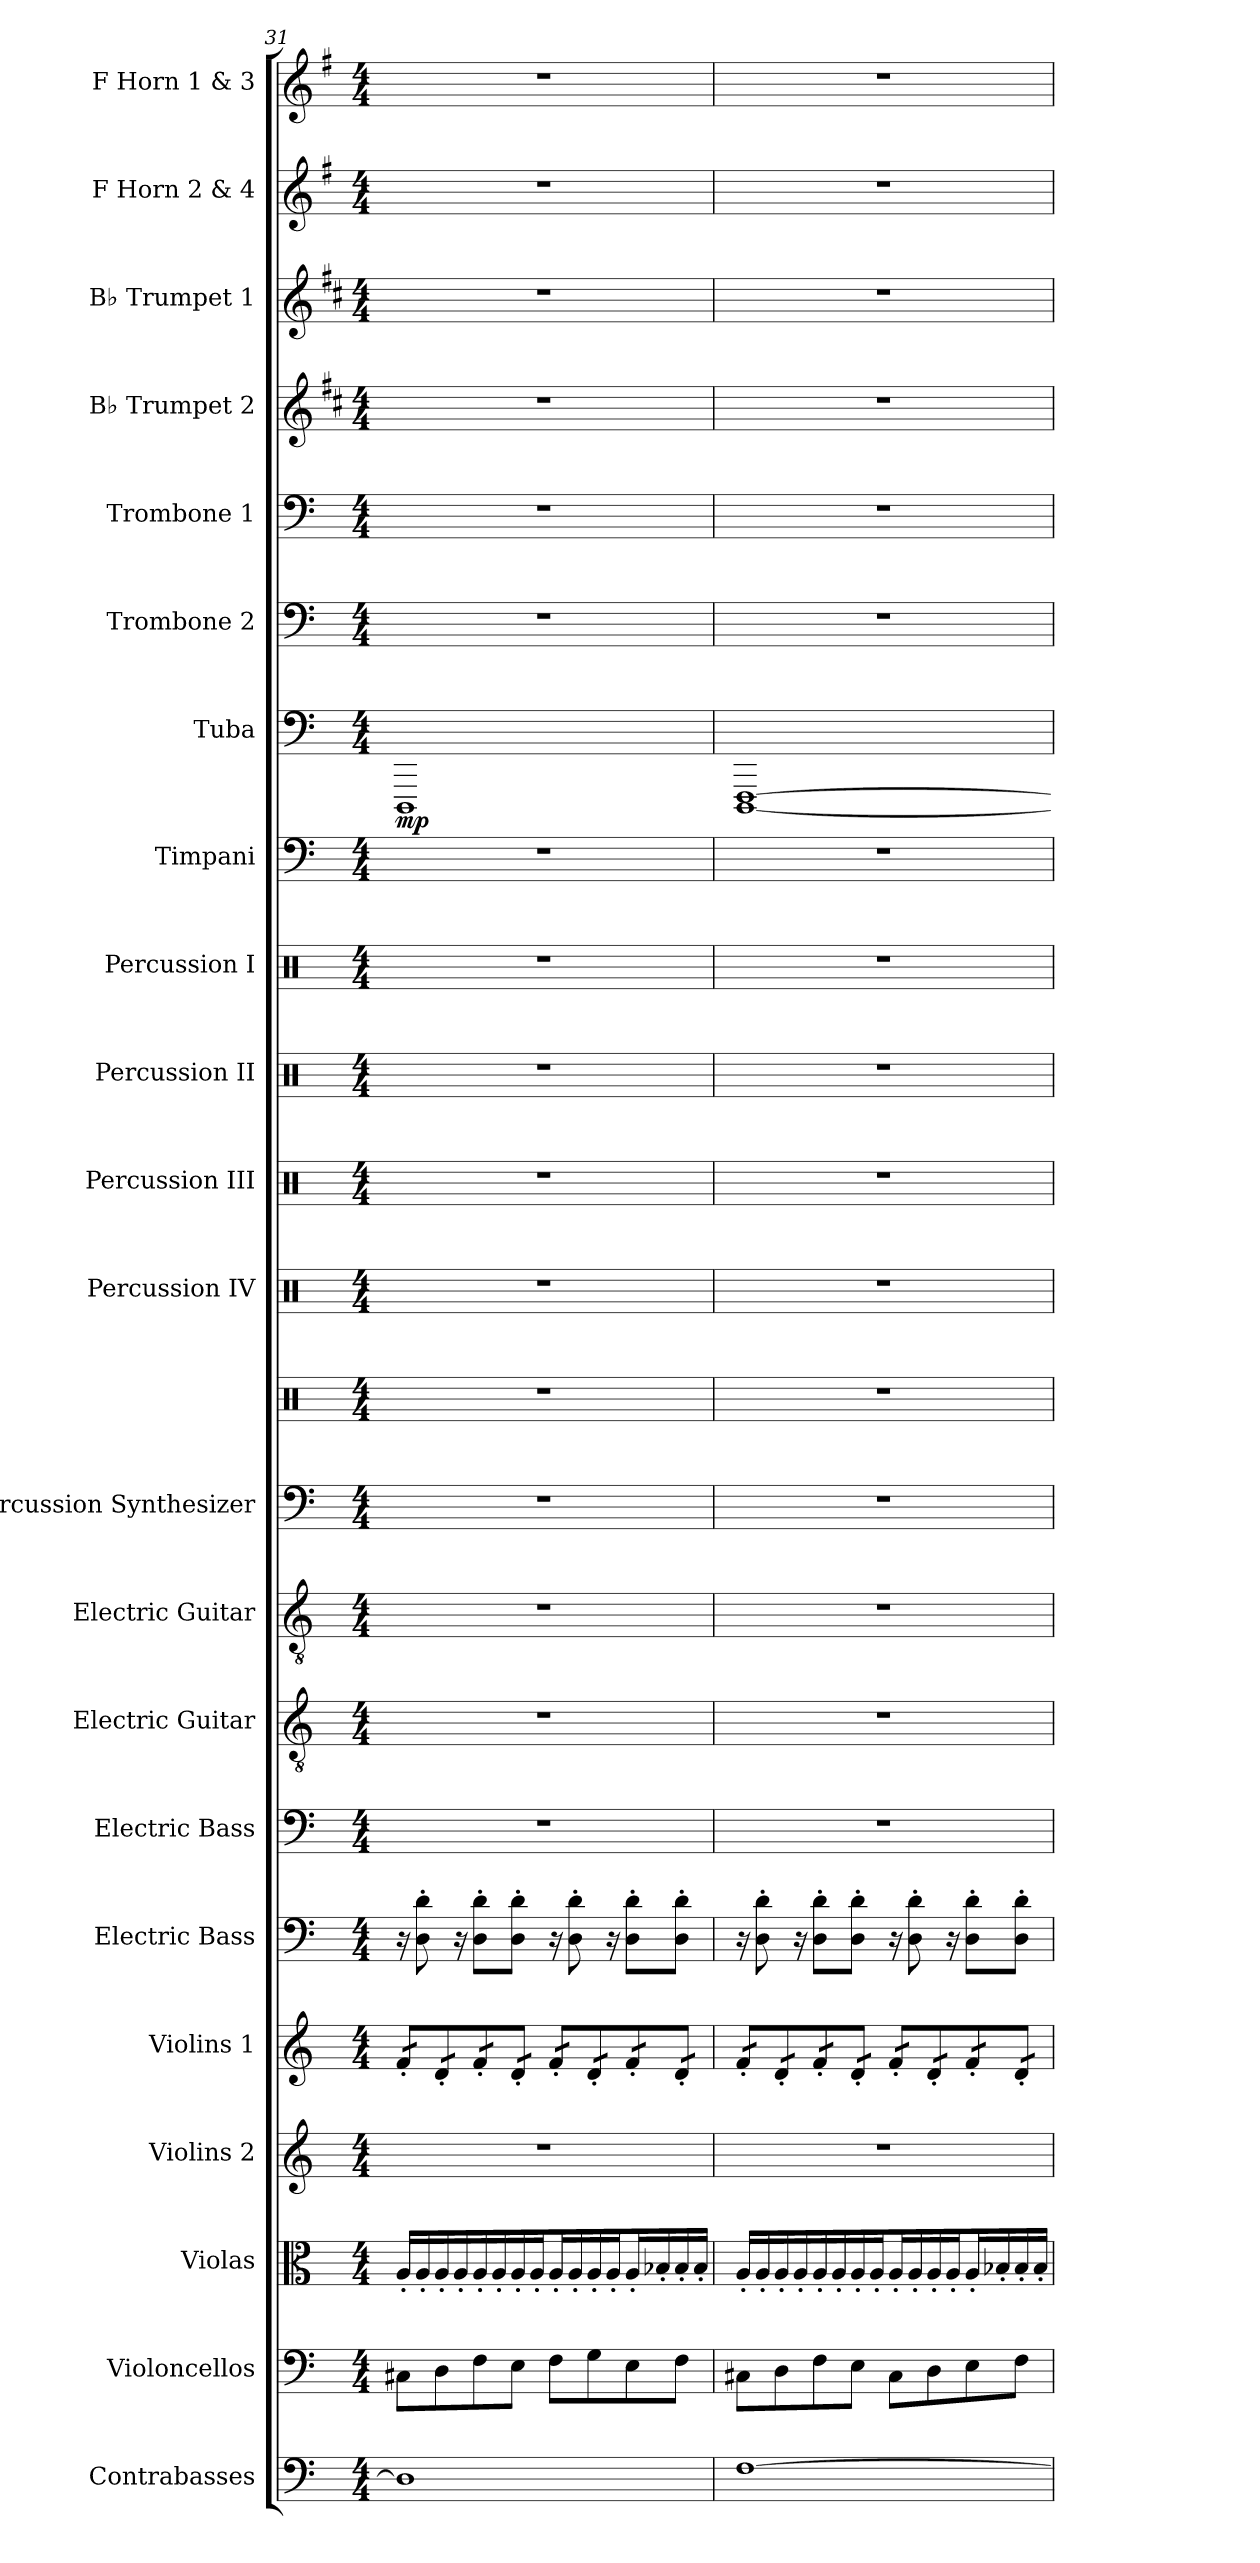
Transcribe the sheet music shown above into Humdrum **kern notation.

**kern	**kern	**kern	**kern	**kern	**kern	**kern	**kern	**kern	**kern	**kern	**kern	**kern	**kern	**kern	**kern	**kern	**dynam	**kern	**kern	**kern	**kern	**kern	**kern
*part22	*part21	*part20	*part19	*part18	*part17	*part16	*part15	*part14	*part13	*part13	*part12	*part11	*part10	*part9	*part8	*part7	*part7	*part6	*part5	*part4	*part3	*part2	*part1
*staff23	*staff22	*staff21	*staff20	*staff19	*staff18	*staff17	*staff16	*staff15	*staff14	*staff13	*staff12	*staff11	*staff10	*staff9	*staff8	*staff7	*staff7	*staff6	*staff5	*staff4	*staff3	*staff2	*staff1
*I"Contrabasses	*I"Violoncellos	*I"Violas	*I"Violins 2	*I"Violins 1	*I"Electric Bass	*I"Electric Bass	*I"Electric Guitar	*I"Electric Guitar	*I"Percussion Synthesizer	*	*I"Percussion IV	*I"Percussion III	*I"Percussion II	*I"Percussion I	*I"Timpani	*I"Tuba	*	*I"Trombone 2	*I"Trombone 1	*I"B♭ Trumpet 2	*I"B♭ Trumpet 1	*I"F Horn 2 &amp; 4	*I"F Horn 1 &amp; 3
*I'Cbs.	*I'Vcs.	*I'Vlas.	*I'Vlns. 2	*I'Vlns. 1	*I'El. B.	*I'El. B.	*I'El. Guit.	*I'El. Guit.	*I'Perc. Syn.	*	*I'Perc. IV	*I'Perc. III	*I'Perc. II	*I'Perc. I	*I'Timp.	*I'Tba.	*	*I'Tbn. 2	*I'Tbn. 1	*I'B♭ Tpt. 2	*I'B♭ Tpt. 1	*I'F Hn. 2 4	*I'F Hn. 1 3
*clefF4	*clefF4	*clefC3	*clefG2	*clefG2	*clefF4	*clefF4	*clefGv2	*clefGv2	*clefF4	*clefX	*clefX	*clefX	*clefX	*clefX	*clefF4	*clefF4	*	*clefF4	*clefF4	*clefG2	*clefG2	*clefG2	*clefG2
*ITrd7c12	*	*	*	*	*ITrd7c12	*ITrd7c12	*	*	*	*	*	*	*	*	*	*	*	*	*	*ITrd1c2	*ITrd1c2	*ITrd4c7	*ITrd4c7
*k[]	*k[]	*k[]	*k[]	*k[]	*k[]	*k[]	*k[]	*k[]	*k[]	*k[]	*k[]	*k[]	*k[]	*k[]	*k[]	*k[]	*	*k[]	*k[]	*k[]	*k[]	*k[]	*k[]
*M4/4	*M4/4	*M4/4	*M4/4	*M4/4	*M4/4	*M4/4	*M4/4	*M4/4	*M4/4	*M4/4	*M4/4	*M4/4	*M4/4	*M4/4	*M4/4	*M4/4	*	*M4/4	*M4/4	*M4/4	*M4/4	*M4/4	*M4/4
=31	=31	=31	=31	=31	=31	=31	=31	=31	=31	=31	=31	=31	=31	=31	=31	=31	=31	=31	=31	=31	=31	=31	=31
!	!	!	!	!	!	!	!	!	!	!	!	!	!	!	!	!	!LO:DY:b	!	!	!	!	!	!
*	*	*tremolo	*	*	*	*	*	*	*	*	*	*	*	*	*	*	*	*	*	*	*	*	*
*	*	*	*	*tremolo	*	*	*	*	*	*	*	*	*	*	*	*	*	*	*	*	*	*	*
1DD]	8C#X\L	16A'/LL	1r	16f'/LL	16r	1r	1r	1r	1r	1r	1r	1r	1r	1r	1r	1DDD	mp	1r	1r	1r	1r	1r	1r
.	.	16A'/	.	16f'/	8DD\' 8D\'	.	.	.	.	.	.	.	.	.	.	.	.	.	.	.	.	.	.
.	8D\	16A'/	.	16d'/	.	.	.	.	.	.	.	.	.	.	.	.	.	.	.	.	.	.	.
.	.	16A'/	.	16d'/	16r	.	.	.	.	.	.	.	.	.	.	.	.	.	.	.	.	.	.
.	8F\	16A'/	.	16f'/	8DD\' 8D\'L	.	.	.	.	.	.	.	.	.	.	.	.	.	.	.	.	.	.
.	.	16A'/	.	16f'/	.	.	.	.	.	.	.	.	.	.	.	.	.	.	.	.	.	.	.
.	8E\J	16A'/	.	16d'/	8DD\' 8D\'J	.	.	.	.	.	.	.	.	.	.	.	.	.	.	.	.	.	.
.	.	16A'/JJ	.	16d'/JJ	.	.	.	.	.	.	.	.	.	.	.	.	.	.	.	.	.	.	.
.	8F\L	16A'/LL	.	16f'/LL	16r	.	.	.	.	.	.	.	.	.	.	.	.	.	.	.	.	.	.
.	.	16A'/	.	16f'/	8DD\' 8D\'	.	.	.	.	.	.	.	.	.	.	.	.	.	.	.	.	.	.
.	8G\	16A'/	.	16d'/	.	.	.	.	.	.	.	.	.	.	.	.	.	.	.	.	.	.	.
.	.	16A'/JJ	.	16d'/	16r	.	.	.	.	.	.	.	.	.	.	.	.	.	.	.	.	.	.
*	*	*Xtremolo	*	*	*	*	*	*	*	*	*	*	*	*	*	*	*	*	*	*	*	*	*
.	8E\	16A'/LL	.	16f'/	8DD\' 8D\'L	.	.	.	.	.	.	.	.	.	.	.	.	.	.	.	.	.	.
.	.	16B-X'/J	.	16f'/	.	.	.	.	.	.	.	.	.	.	.	.	.	.	.	.	.	.	.
*	*	*tremolo	*	*	*	*	*	*	*	*	*	*	*	*	*	*	*	*	*	*	*	*	*
.	8F\J	16B-'/	.	16d'/	8DD\' 8D\'J	.	.	.	.	.	.	.	.	.	.	.	.	.	.	.	.	.	.
.	.	16B-'/JJ	.	16d'/JJ	.	.	.	.	.	.	.	.	.	.	.	.	.	.	.	.	.	.	.
=32	=32	=32	=32	=32	=32	=32	=32	=32	=32	=32	=32	=32	=32	=32	=32	=32	=32	=32	=32	=32	=32	=32	=32
[1FF	8C#X\L	16A'/LL	1r	16f'/LL	16r	1r	1r	1r	1r	1r	1r	1r	1r	1r	1r	[1DDD [1FFF	.	1r	1r	1r	1r	1r	1r
.	.	16A'/	.	16f'/	8DD\' 8D\'	.	.	.	.	.	.	.	.	.	.	.	.	.	.	.	.	.	.
.	8D\	16A'/	.	16d'/	.	.	.	.	.	.	.	.	.	.	.	.	.	.	.	.	.	.	.
.	.	16A'/	.	16d'/	16r	.	.	.	.	.	.	.	.	.	.	.	.	.	.	.	.	.	.
.	8F\	16A'/	.	16f'/	8DD\' 8D\'L	.	.	.	.	.	.	.	.	.	.	.	.	.	.	.	.	.	.
.	.	16A'/	.	16f'/	.	.	.	.	.	.	.	.	.	.	.	.	.	.	.	.	.	.	.
.	8E\J	16A'/	.	16d'/	8DD\' 8D\'J	.	.	.	.	.	.	.	.	.	.	.	.	.	.	.	.	.	.
.	.	16A'/JJ	.	16d'/JJ	.	.	.	.	.	.	.	.	.	.	.	.	.	.	.	.	.	.	.
.	8C#\L	16A'/LL	.	16f'/LL	16r	.	.	.	.	.	.	.	.	.	.	.	.	.	.	.	.	.	.
.	.	16A'/	.	16f'/	8DD\' 8D\'	.	.	.	.	.	.	.	.	.	.	.	.	.	.	.	.	.	.
.	8D\	16A'/	.	16d'/	.	.	.	.	.	.	.	.	.	.	.	.	.	.	.	.	.	.	.
.	.	16A'/JJ	.	16d'/	16r	.	.	.	.	.	.	.	.	.	.	.	.	.	.	.	.	.	.
*	*	*Xtremolo	*	*	*	*	*	*	*	*	*	*	*	*	*	*	*	*	*	*	*	*	*
.	8E\	16A'/LL	.	16f'/	8DD\' 8D\'L	.	.	.	.	.	.	.	.	.	.	.	.	.	.	.	.	.	.
.	.	16B-X'/J	.	16f'/	.	.	.	.	.	.	.	.	.	.	.	.	.	.	.	.	.	.	.
*	*	*tremolo	*	*	*	*	*	*	*	*	*	*	*	*	*	*	*	*	*	*	*	*	*
.	8F\J	16B-'/	.	16d'/	8DD\' 8D\'J	.	.	.	.	.	.	.	.	.	.	.	.	.	.	.	.	.	.
.	.	16B-'/JJ	.	16d'/JJ	.	.	.	.	.	.	.	.	.	.	.	.	.	.	.	.	.	.	.
*	*	*	*	*Xtremolo	*	*	*	*	*	*	*	*	*	*	*	*	*	*	*	*	*	*	*
*	*	*Xtremolo	*	*	*	*	*	*	*	*	*	*	*	*	*	*	*	*	*	*	*	*	*
=	=	=	=	=	=	=	=	=	=	=	=	=	=	=	=	=	=	=	=	=	=	=	=
*-	*-	*-	*-	*-	*-	*-	*-	*-	*-	*-	*-	*-	*-	*-	*-	*-	*-	*-	*-	*-	*-	*-	*-
